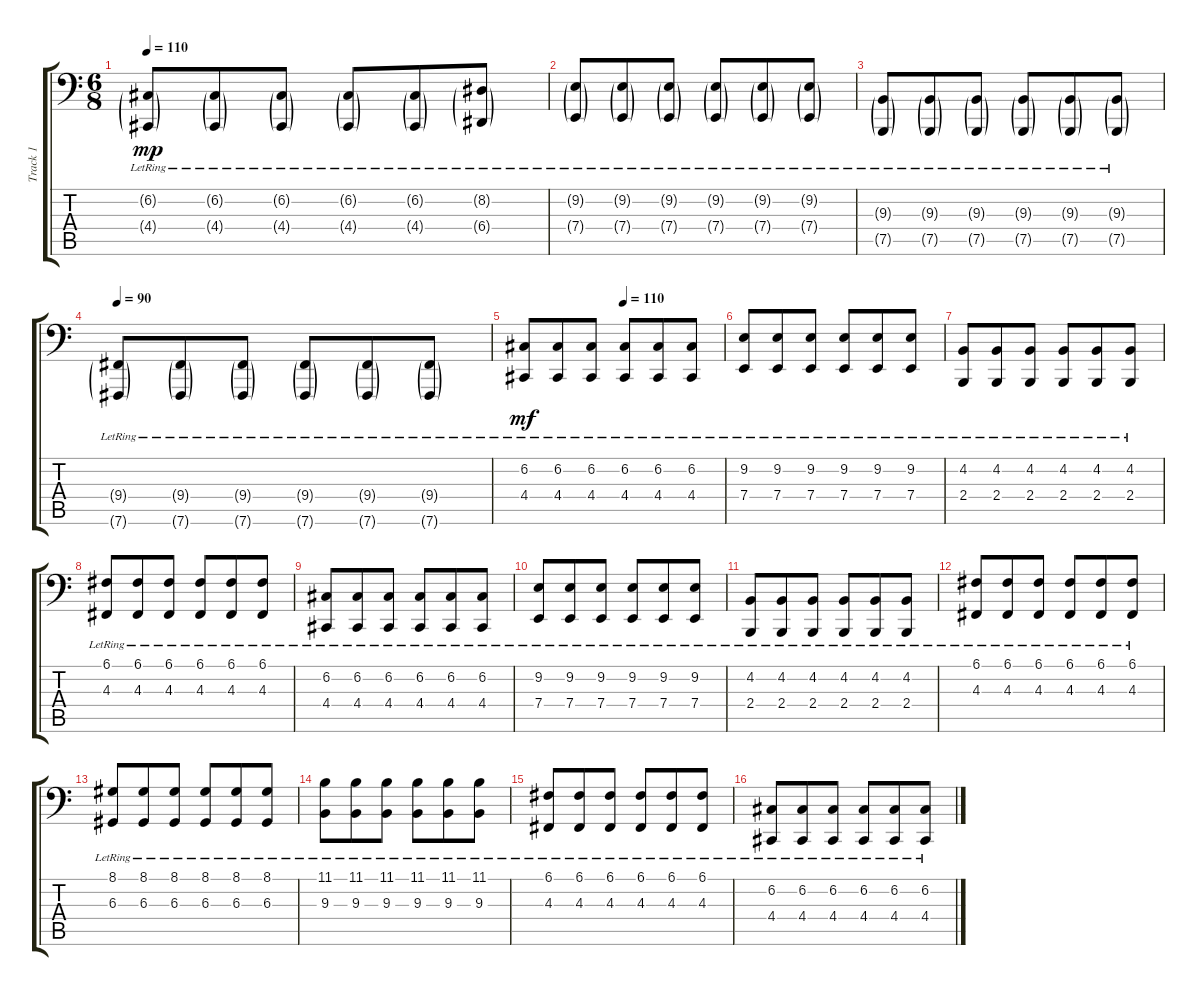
\track ("Track 1" "Track 1") {instrument acousticgrandpiano}
\staff {score tabs}
\tuning (C3 G2 D2 A1 E1 B0) {hide}
\ts (6 8)
\tempo 110
\clef f4
\ks c
(6.2{g lr} 4.4{g lr}).8{dy mp} (6.2{g lr} 4.4{g lr}).8 (6.2{g lr} 4.4{g lr}).8 (6.2{g lr} 4.4{g lr}).8 (6.2{g lr} 4.4{g lr}).8 (8.2{g lr} 6.4{g lr}).8 |
(9.2{g lr} 7.4{g lr}).8 (9.2{g lr} 7.4{g lr}).8 (9.2{g lr} 7.4{g lr}).8 (9.2{g lr} 7.4{g lr}).8 (9.2{g lr} 7.4{g lr}).8 (9.2{g lr} 7.4{g lr}).8 |
(9.3{g lr} 7.5{g lr}).8 (9.3{g lr} 7.5{g lr}).8 (9.3{g lr} 7.5{g lr}).8 (9.3{g lr} 7.5{g lr}).8 (9.3{g lr} 7.5{g lr}).8 (9.3{g lr} 7.5{g lr}).8 |
\tempo 90
(9.4{g lr} 7.6{g lr}).8 (9.4{g lr} 7.6{g lr}).8 (9.4{g lr} 7.6{g lr}).8 (9.4{g lr} 7.6{g lr}).8 (9.4{g lr} 7.6{g lr}).8 (9.4{g lr} 7.6{g lr}).8 |
\tempo (110 0.5)
(6.2{lr} 4.4{lr}).8{dy mf} (6.2{lr} 4.4{lr}).8 (6.2{lr} 4.4{lr}).8 (6.2{lr} 4.4{lr}).8 (6.2{lr} 4.4{lr}).8 (6.2{lr} 4.4{lr}).8 |
(9.2{lr} 7.4{lr}).8 (9.2{lr} 7.4{lr}).8 (9.2{lr} 7.4{lr}).8 (9.2{lr} 7.4{lr}).8 (9.2{lr} 7.4{lr}).8 (9.2{lr} 7.4{lr}).8 |
(4.2{lr} 2.4{lr}).8 (4.2{lr} 2.4{lr}).8 (4.2{lr} 2.4{lr}).8 (4.2{lr} 2.4{lr}).8 (4.2{lr} 2.4{lr}).8 (4.2{lr} 2.4{lr}).8 |
(6.1{lr} 4.3{lr}).8 (6.1{lr} 4.3{lr}).8 (6.1{lr} 4.3{lr}).8 (6.1{lr} 4.3{lr}).8 (6.1{lr} 4.3{lr}).8 (6.1{lr} 4.3{lr}).8 |
(6.2{lr} 4.4{lr}).8 (6.2{lr} 4.4{lr}).8 (6.2{lr} 4.4{lr}).8 (6.2{lr} 4.4{lr}).8 (6.2{lr} 4.4{lr}).8 (6.2{lr} 4.4{lr}).8 |
(9.2{lr} 7.4{lr}).8 (9.2{lr} 7.4{lr}).8 (9.2{lr} 7.4{lr}).8 (9.2{lr} 7.4{lr}).8 (9.2{lr} 7.4{lr}).8 (9.2{lr} 7.4{lr}).8 |
(4.2{lr} 2.4{lr}).8 (4.2{lr} 2.4{lr}).8 (4.2{lr} 2.4{lr}).8 (4.2{lr} 2.4{lr}).8 (4.2{lr} 2.4{lr}).8 (4.2{lr} 2.4{lr}).8 |
(6.1{lr} 4.3{lr}).8 (6.1{lr} 4.3{lr}).8 (6.1{lr} 4.3{lr}).8 (6.1{lr} 4.3{lr}).8 (6.1{lr} 4.3{lr}).8 (6.1{lr} 4.3{lr}).8 |
(8.1{lr} 6.3{lr}).8 (8.1{lr} 6.3{lr}).8 (8.1{lr} 6.3{lr}).8 (8.1{lr} 6.3{lr}).8 (8.1{lr} 6.3{lr}).8 (8.1{lr} 6.3{lr}).8 |
(11.1{lr} 9.3{lr}).8 (11.1{lr} 9.3{lr}).8 (11.1{lr} 9.3{lr}).8 (11.1{lr} 9.3{lr}).8 (11.1{lr} 9.3{lr}).8 (11.1{lr} 9.3{lr}).8 |
(6.1{lr} 4.3{lr}).8 (6.1{lr} 4.3{lr}).8 (6.1{lr} 4.3{lr}).8 (6.1{lr} 4.3{lr}).8 (6.1{lr} 4.3{lr}).8 (6.1{lr} 4.3{lr}).8 |
(6.2{lr} 4.4{lr}).8 (6.2{lr} 4.4{lr}).8 (6.2{lr} 4.4{lr}).8 (6.2{lr} 4.4{lr}).8 (6.2{lr} 4.4{lr}).8 (6.2{lr} 4.4{lr}).8
